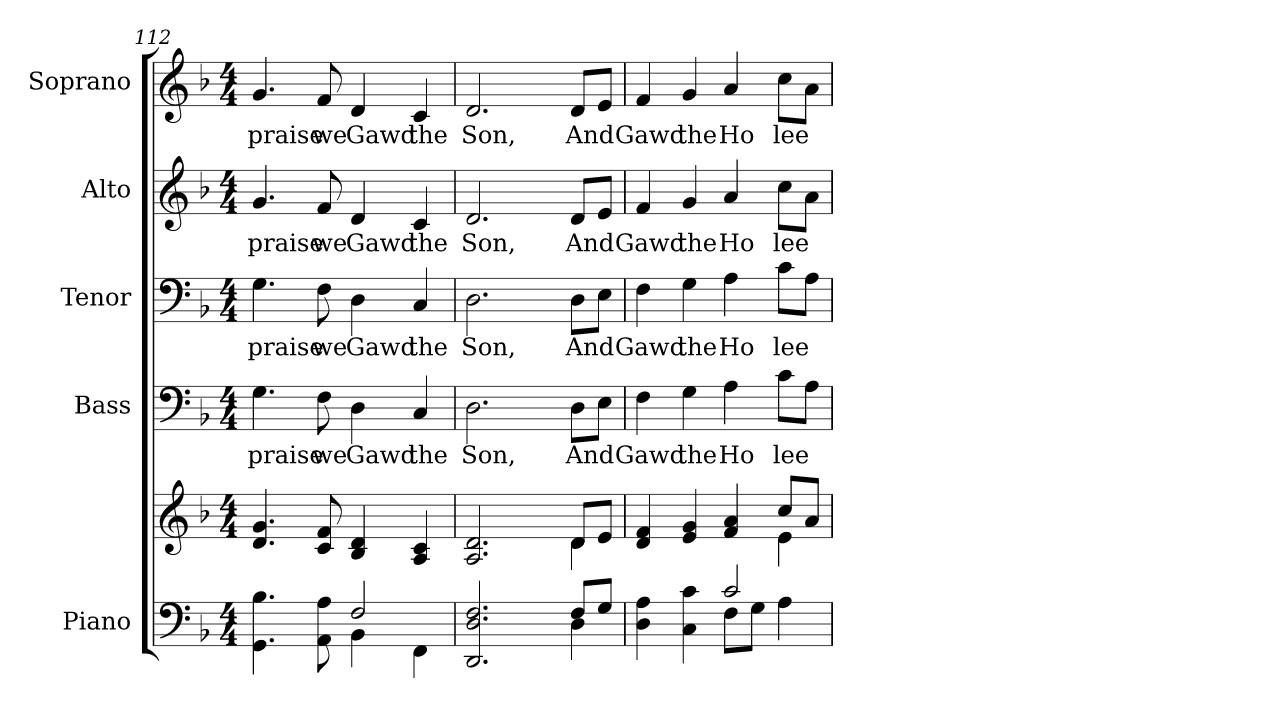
**kern	**kern	**kern	**text	**kern	**text	**kern	**text	**kern	**text
*part5	*part5	*part4	*part4	*part3	*part3	*part2	*part2	*part1	*part1
*staff6	*staff5	*staff4	*staff4	*staff3	*staff3	*staff2	*staff2	*staff1	*staff1
*I"Piano	*	*I"Bass	*	*I"Tenor	*	*I"Alto	*	*I"Soprano	*
*I'Pno.	*	*I'B.	*	*I'T.	*	*I'A.	*	*I'S.	*
!!LO:PB:g=z
*clefF4	*clefG2	*clefF4	*	*clefF4	*	*clefG2	*	*clefG2	*
*k[b-]	*k[b-]	*k[b-]	*	*k[b-]	*	*k[b-]	*	*k[b-]	*
*F:	*F:	*F:	*	*F:	*	*F:	*	*F:	*
*M4/4	*M4/4	*M4/4	*	*M4/4	*	*M4/4	*	*M4/4	*
=112	=112	=112	=112	=112	=112	=112	=112	=112	=112
*^	*	*	*	*	*	*	*	*	*
!	!	!	!	!LO:LY:b:color=#000000	!	!	!	!	!	!
!	!	!	!	!	!	!LO:LY:b:color=#000000	!	!	!	!
!	!	!	!	!	!	!	!	!LO:LY:b:color=#000000	!	!
!	!	!	!	!	!	!	!	!	!	!LO:LY:b:color=#000000
4.GGi\ 4.B-i	2ryy	4.di/ 4.gi	4.Gi\	praise	4.Gi\	praise	4.gi/	praise	4.gi/	praise
!	!	!	!	!LO:LY:b:color=#000000	!	!	!	!	!	!
!	!	!	!	!	!	!LO:LY:b:color=#000000	!	!	!	!
!	!	!	!	!	!	!	!	!LO:LY:b:color=#000000	!	!
!	!	!	!	!	!	!	!	!	!	!LO:LY:b:color=#000000
8AAi\ 8Ai	.	8ci/ 8fi	8Fi\	we	8Fi\	we	8fi/	we	8fi/	we
!	!	!	!	!LO:LY:b:color=#000000	!	!	!	!	!	!
!	!	!	!	!	!	!LO:LY:b:color=#000000	!	!	!	!
!	!	!	!	!	!	!	!	!LO:LY:b:color=#000000	!	!
!	!	!	!	!	!	!	!	!	!	!LO:LY:b:color=#000000
2Fi/	4BB-i\	4B-i/ 4di	4Di\	Gawd	4Di\	Gawd	4di/	Gawd	4di/	Gawd
!	!	!	!	!LO:LY:b:color=#000000	!	!	!	!	!	!
!	!	!	!	!	!	!LO:LY:b:color=#000000	!	!	!	!
!	!	!	!	!	!	!	!	!LO:LY:b:color=#000000	!	!
!	!	!	!	!	!	!	!	!	!	!LO:LY:b:color=#000000
.	4FFi\	4Ai/ 4ci	4Ci/	the	4Ci/	the	4ci/	the	4ci/	the
=113	=113	=113	=113	=113	=113	=113	=113	=113	=113	=113
*	*	*^	*	*	*	*	*	*	*	*
!	!	!	!	!	!LO:LY:b:color=#000000	!	!	!	!	!	!
!	!	!	!	!	!	!	!LO:LY:b:color=#000000	!	!	!	!
!	!	!	!	!	!	!	!	!	!LO:LY:b:color=#000000	!	!
!	!	!	!	!	!	!	!	!	!	!	!LO:LY:b:color=#000000
2.DDi/ 2.Di 2.Fi	2ryy	2.Ai/ 2.di	2ryy	2.Di\	Son,	2.Di\	Son,	2.di/	Son,	2.di/	Son,
.	4ryy	.	4ryy	.	.	.	.	.	.	.	.
!	!	!	!	!	!LO:LY:b:color=#000000	!	!	!	!	!	!
!	!	!	!	!	!	!	!LO:LY:b:color=#000000	!	!	!	!
!	!	!	!	!	!	!	!	!	!LO:LY:b:color=#000000	!	!
!	!	!	!	!	!	!	!	!	!	!	!LO:LY:b:color=#000000
8Fi/L	4Di\	8di/L	4di\	8Di\L	And	8Di\L	And	8di/L	And	8di/L	And
8Gi/J	.	8ei/J	.	8Ei\J	.	8Ei\J	.	8ei/J	.	8ei/J	.
!!LO:LB:g=z
=114	=114	=114	=114	=114	=114	=114	=114	=114	=114	=114	=114
!	!	!	!	!	!LO:LY:b:color=#000000	!	!	!	!	!	!
!	!	!	!	!	!	!	!LO:LY:b:color=#000000	!	!	!	!
!	!	!	!	!	!	!	!	!	!LO:LY:b:color=#000000	!	!
!	!	!	!	!	!	!	!	!	!	!	!LO:LY:b:color=#000000
4Di\ 4Ai	2ryy	4di/ 4fi	2ryy	4Fi\	Gawd	4Fi\	Gawd	4fi/	Gawd	4fi/	Gawd
!	!	!	!	!	!LO:LY:b:color=#000000	!	!	!	!	!	!
!	!	!	!	!	!	!	!LO:LY:b:color=#000000	!	!	!	!
!	!	!	!	!	!	!	!	!	!LO:LY:b:color=#000000	!	!
!	!	!	!	!	!	!	!	!	!	!	!LO:LY:b:color=#000000
4Ci\ 4ci	.	4ei/ 4gi	.	4Gi\	the	4Gi\	the	4gi/	the	4gi/	the
!	!	!	!	!	!LO:LY:b:color=#000000	!	!	!	!	!	!
!	!	!	!	!	!	!	!LO:LY:b:color=#000000	!	!	!	!
!	!	!	!	!	!	!	!	!	!LO:LY:b:color=#000000	!	!
!	!	!	!	!	!	!	!	!	!	!	!LO:LY:b:color=#000000
2ci/	8Fi\L	4fi/ 4ai	4ryy	4Ai\	Ho	4Ai\	Ho	4ai/	Ho	4ai/	Ho
.	8Gi\J	.	.	.	.	.	.	.	.	.	.
!	!	!	!	!	!LO:LY:b:color=#000000	!	!	!	!	!	!
!	!	!	!	!	!	!	!LO:LY:b:color=#000000	!	!	!	!
!	!	!	!	!	!	!	!	!	!LO:LY:b:color=#000000	!	!
!	!	!	!	!	!	!	!	!	!	!	!LO:LY:b:color=#000000
.	4Ai\	8cci/L	4ei\	8ci\L	lee	8ci\L	lee	8cci\L	lee	8cci\L	lee
.	.	8ai/J	.	8Ai\J	.	8Ai\J	.	8ai\J	.	8ai\J	.
*v	*v	*	*	*	*	*	*	*	*	*	*
*	*v	*v	*	*	*	*	*	*	*	*
=	=	=	=	=	=	=	=	=	=
*-	*-	*-	*-	*-	*-	*-	*-	*-	*-
